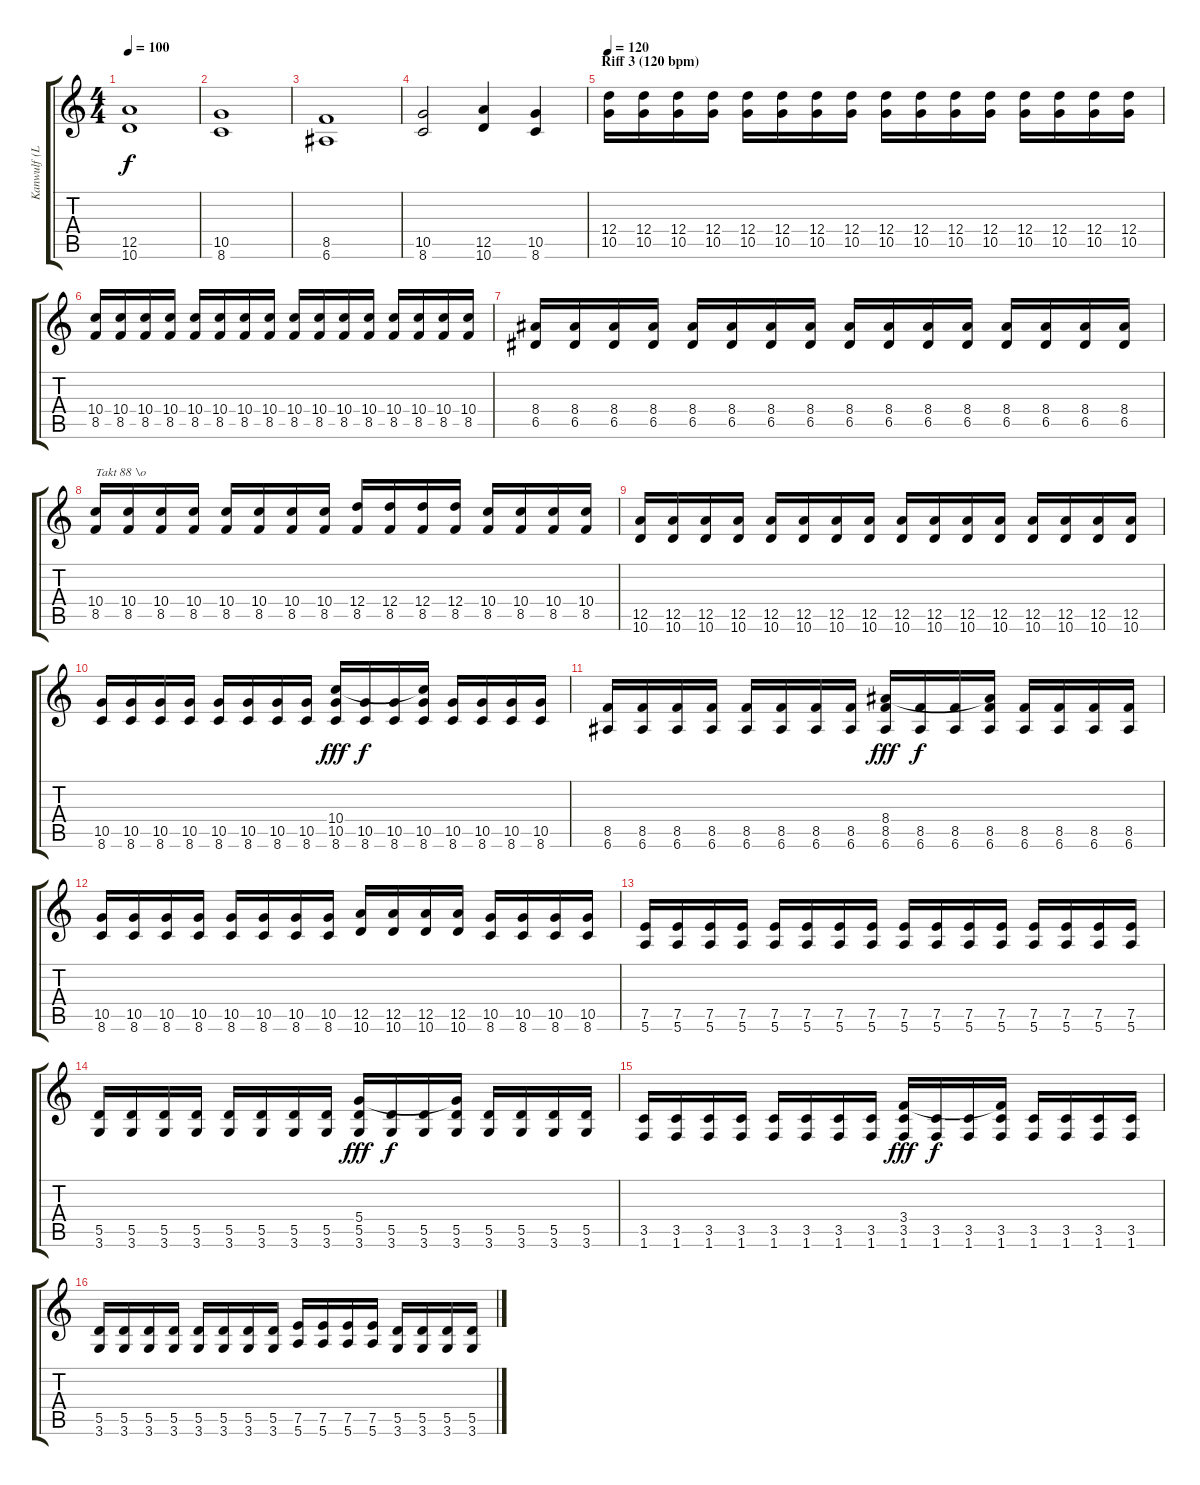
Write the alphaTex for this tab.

\track ("Kanwulf (L Guitar)" "Kanwulf (L") {instrument overdrivenguitar}
\staff {score tabs}
\tuning (E4 B3 G3 D3 A2 E2) {hide}
\ts (4 4)
\tempo 100
\clef g2
\ks c
(12.5 10.6).1{dy f} |
(10.5 8.6).1 |
(8.5 6.6).1 |
(10.5 8.6).2 (12.5 10.6).4 (10.5 8.6).4 |
\section ("" "Riff 3 (120 bpm)")
\tempo 120
(12.4 10.5).16 (12.4 10.5).16 (12.4 10.5).16 (12.4 10.5).16 (12.4 10.5).16 (12.4 10.5).16 (12.4 10.5).16 (12.4 10.5).16 (12.4 10.5).16 (12.4 10.5).16 (12.4 10.5).16 (12.4 10.5).16 (12.4 10.5).16 (12.4 10.5).16 (12.4 10.5).16 (12.4 10.5).16 |
(10.4 8.5).16 (10.4 8.5).16 (10.4 8.5).16 (10.4 8.5).16 (10.4 8.5).16 (10.4 8.5).16 (10.4 8.5).16 (10.4 8.5).16 (10.4 8.5).16 (10.4 8.5).16 (10.4 8.5).16 (10.4 8.5).16 (10.4 8.5).16 (10.4 8.5).16 (10.4 8.5).16 (10.4 8.5).16 |
(8.4 6.5).16 (8.4 6.5).16 (8.4 6.5).16 (8.4 6.5).16 (8.4 6.5).16 (8.4 6.5).16 (8.4 6.5).16 (8.4 6.5).16 (8.4 6.5).16 (8.4 6.5).16 (8.4 6.5).16 (8.4 6.5).16 (8.4 6.5).16 (8.4 6.5).16 (8.4 6.5).16 (8.4 6.5).16 |
(10.4 8.5).16{txt "Takt 88 \\o"} (10.4 8.5).16 (10.4 8.5).16 (10.4 8.5).16 (10.4 8.5).16 (10.4 8.5).16 (10.4 8.5).16 (10.4 8.5).16 (12.4 8.5).16 (12.4 8.5).16 (12.4 8.5).16 (12.4 8.5).16 (10.4 8.5).16 (10.4 8.5).16 (10.4 8.5).16 (10.4 8.5).16 |
(12.5 10.6).16 (12.5 10.6).16 (12.5 10.6).16 (12.5 10.6).16 (12.5 10.6).16 (12.5 10.6).16 (12.5 10.6).16 (12.5 10.6).16 (12.5 10.6).16 (12.5 10.6).16 (12.5 10.6).16 (12.5 10.6).16 (12.5 10.6).16 (12.5 10.6).16 (12.5 10.6).16 (12.5 10.6).16 |
(10.5 8.6).16 (10.5 8.6).16 (10.5 8.6).16 (10.5 8.6).16 (10.5 8.6).16 (10.5 8.6).16 (10.5 8.6).16 (10.5 8.6).16 (10.4 10.5 8.6).16{dy fff} (10.5 8.6).16{dy f} (10.5 8.6).16 (10.4{t} 10.5 8.6).16 (10.5 8.6).16 (10.5 8.6).16 (10.5 8.6).16 (10.5 8.6).16 |
(8.5 6.6).16 (8.5 6.6).16 (8.5 6.6).16 (8.5 6.6).16 (8.5 6.6).16 (8.5 6.6).16 (8.5 6.6).16 (8.5 6.6).16 (8.4 8.5 6.6).16{dy fff} (8.5 6.6).16{dy f} (8.5 6.6).16 (8.4{t} 8.5 6.6).16 (8.5 6.6).16 (8.5 6.6).16 (8.5 6.6).16 (8.5 6.6).16 |
(10.5 8.6).16 (10.5 8.6).16 (10.5 8.6).16 (10.5 8.6).16 (10.5 8.6).16 (10.5 8.6).16 (10.5 8.6).16 (10.5 8.6).16 (12.5 10.6).16 (12.5 10.6).16 (12.5 10.6).16 (12.5 10.6).16 (10.5 8.6).16 (10.5 8.6).16 (10.5 8.6).16 (10.5 8.6).16 |
(7.5 5.6).16 (7.5 5.6).16 (7.5 5.6).16 (7.5 5.6).16 (7.5 5.6).16 (7.5 5.6).16 (7.5 5.6).16 (7.5 5.6).16 (7.5 5.6).16 (7.5 5.6).16 (7.5 5.6).16 (7.5 5.6).16 (7.5 5.6).16 (7.5 5.6).16 (7.5 5.6).16 (7.5 5.6).16 |
(5.5 3.6).16 (5.5 3.6).16 (5.5 3.6).16 (5.5 3.6).16 (5.5 3.6).16 (5.5 3.6).16 (5.5 3.6).16 (5.5 3.6).16 (5.4 5.5 3.6).16{dy fff} (5.5 3.6).16{dy f} (5.5 3.6).16 (5.4{t} 5.5 3.6).16 (5.5 3.6).16 (5.5 3.6).16 (5.5 3.6).16 (5.5 3.6).16 |
(3.5 1.6).16 (3.5 1.6).16 (3.5 1.6).16 (3.5 1.6).16 (3.5 1.6).16 (3.5 1.6).16 (3.5 1.6).16 (3.5 1.6).16 (3.4 3.5 1.6).16{dy fff} (3.5 1.6).16{dy f} (3.5 1.6).16 (3.4{t} 3.5 1.6).16 (3.5 1.6).16 (3.5 1.6).16 (3.5 1.6).16 (3.5 1.6).16 |
(5.5 3.6).16 (5.5 3.6).16 (5.5 3.6).16 (5.5 3.6).16 (5.5 3.6).16 (5.5 3.6).16 (5.5 3.6).16 (5.5 3.6).16 (7.5 5.6).16 (7.5 5.6).16 (7.5 5.6).16 (7.5 5.6).16 (5.5 3.6).16 (5.5 3.6).16 (5.5 3.6).16 (5.5 3.6).16
